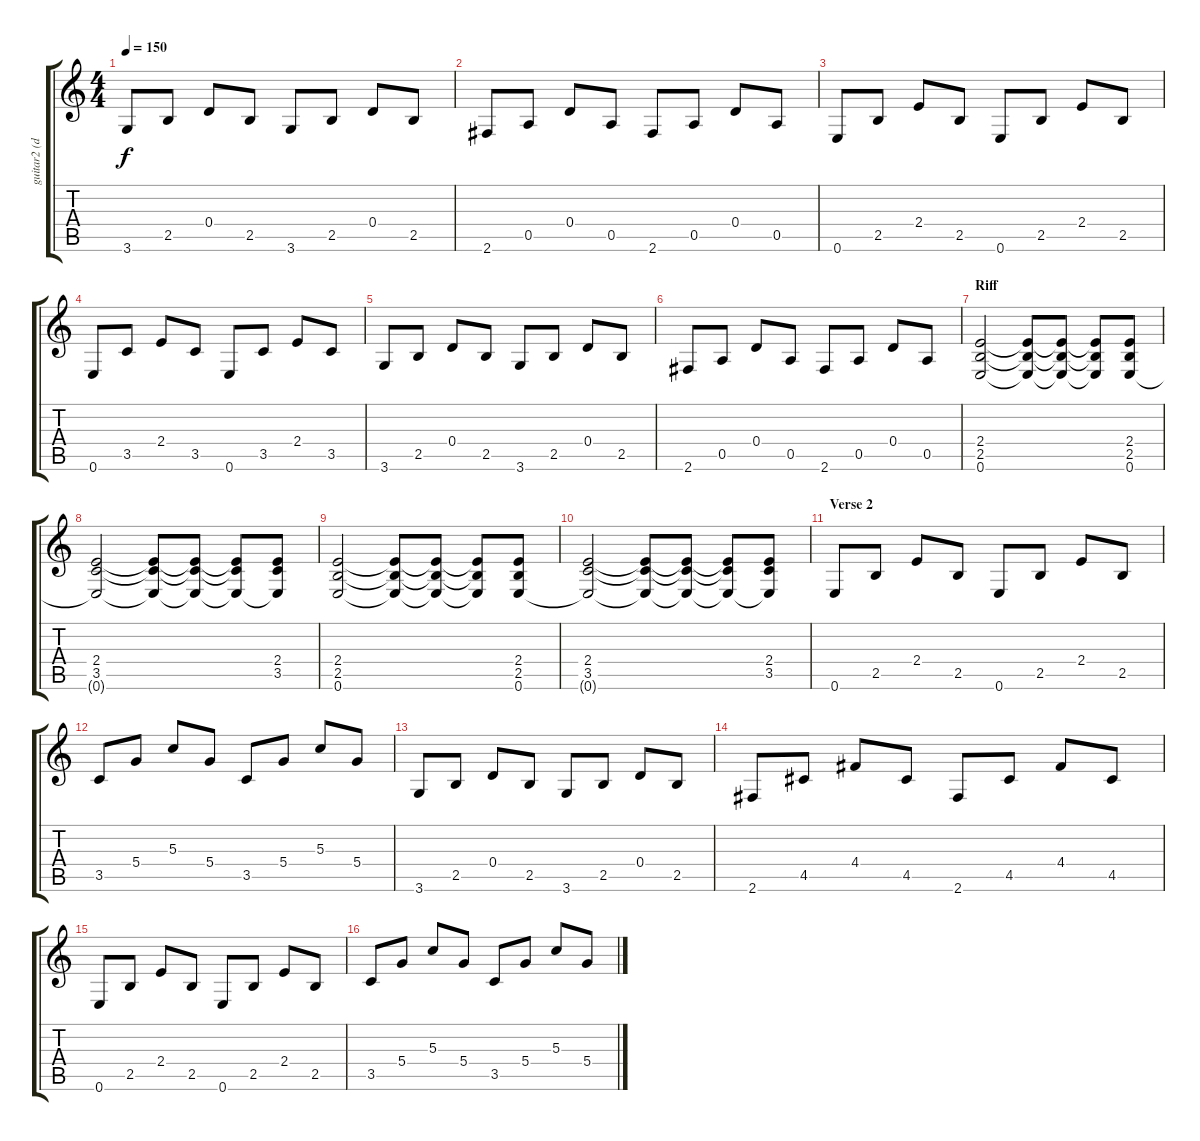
\track ("guitar2 (dist.)" "guitar2 (d") {instrument distortionguitar}
\staff {score tabs}
\tuning (E4 B3 G3 D3 A2 E2) {hide}
\ts (4 4)
\tempo 150
\clef g2
\ks c
3.6.8{dy f} 2.5.8 0.4.8 2.5.8 3.6.8 2.5.8 0.4.8 2.5.8 |
2.6.8 0.5.8 0.4.8 0.5.8 2.6.8 0.5.8 0.4.8 0.5.8 |
0.6.8{volume 8} 2.5.8 2.4.8 2.5.8 0.6.8 2.5.8 2.4.8 2.5.8 |
0.6.8 3.5.8 2.4.8 3.5.8 0.6.8 3.5.8 2.4.8 3.5.8 |
3.6.8 2.5.8 0.4.8 2.5.8 3.6.8 2.5.8 0.4.8 2.5.8 |
2.6.8{volume 13} 0.5.8 0.4.8 0.5.8 2.6.8 0.5.8 0.4.8 0.5.8 |
\section ("" "Riff")
(2.4 2.5 0.6).2 (2.4{t} 2.5{t} 0.6{t}).8 (2.4{t} 2.5{t} 0.6{t}).8 (2.4{t} 2.5{t} 0.6{t}).8 (2.4 2.5 0.6).8 |
(2.4 3.5 0.6{t}).2 (2.4{t} 3.5{t} 0.6{t}).8 (2.4{t} 3.5{t} 0.6{t}).8 (2.4{t} 3.5{t} 0.6{t}).8 (2.4 3.5 0.6{t}).8 |
(2.4 2.5 0.6).2 (2.4{t} 2.5{t} 0.6{t}).8 (2.4{t} 2.5{t} 0.6{t}).8 (2.4{t} 2.5{t} 0.6{t}).8 (2.4 2.5 0.6).8 |
(2.4 3.5 0.6{t}).2 (2.4{t} 3.5{t} 0.6{t}).8 (2.4{t} 3.5{t} 0.6{t}).8 (2.4{t} 3.5{t} 0.6{t}).8 (2.4 3.5 0.6{t}).8 |
\section ("" "Verse 2")
0.6.8{volume 8} 2.5.8 2.4.8 2.5.8 0.6.8 2.5.8 2.4.8 2.5.8 |
3.5.8 5.4.8 5.3.8 5.4.8 3.5.8 5.4.8 5.3.8 5.4.8 |
3.6.8 2.5.8 0.4.8 2.5.8 3.6.8 2.5.8 0.4.8 2.5.8 |
2.6.8 4.5.8 4.4.8 4.5.8 2.6.8 4.5.8 4.4.8 4.5.8 |
0.6.8{volume 8} 2.5.8 2.4.8 2.5.8 0.6.8 2.5.8 2.4.8 2.5.8 |
3.5.8 5.4.8 5.3.8 5.4.8 3.5.8 5.4.8 5.3.8 5.4.8
